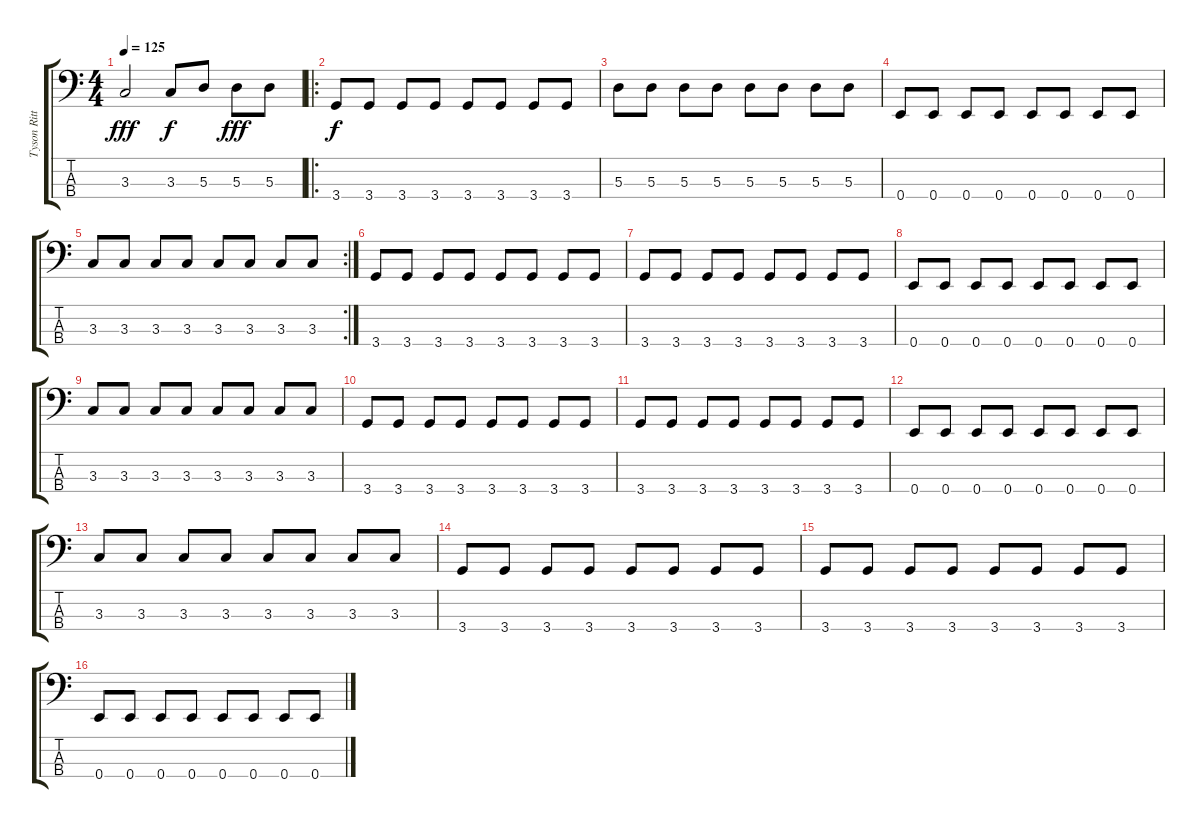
\track ("Tyson Ritter" "Tyson Ritt") {instrument electricbasspick}
\staff {score tabs}
\tuning (G2 D2 A1 E1) {hide}
\ts (4 4)
\tempo 125
\clef f4
\ks c
3.3.2{dy fff} 3.3.8{dy f} 5.3.8 5.3.8{dy fff} 5.3.8 |
\ro
3.4.8{dy f} 3.4.8 3.4.8 3.4.8 3.4.8 3.4.8 3.4.8 3.4.8 |
5.3.8 5.3.8 5.3.8 5.3.8 5.3.8 5.3.8 5.3.8 5.3.8 |
0.4.8 0.4.8 0.4.8 0.4.8 0.4.8 0.4.8 0.4.8 0.4.8 |
\rc 2
3.3.8 3.3.8 3.3.8 3.3.8 3.3.8 3.3.8 3.3.8 3.3.8 |
3.4.8 3.4.8 3.4.8 3.4.8 3.4.8 3.4.8 3.4.8 3.4.8 |
3.4.8 3.4.8 3.4.8 3.4.8 3.4.8 3.4.8 3.4.8 3.4.8 |
0.4.8 0.4.8 0.4.8 0.4.8 0.4.8 0.4.8 0.4.8 0.4.8 |
3.3.8 3.3.8 3.3.8 3.3.8 3.3.8 3.3.8 3.3.8 3.3.8 |
3.4.8 3.4.8 3.4.8 3.4.8 3.4.8 3.4.8 3.4.8 3.4.8 |
3.4.8 3.4.8 3.4.8 3.4.8 3.4.8 3.4.8 3.4.8 3.4.8 |
0.4.8 0.4.8 0.4.8 0.4.8 0.4.8 0.4.8 0.4.8 0.4.8 |
3.3.8 3.3.8 3.3.8 3.3.8 3.3.8 3.3.8 3.3.8 3.3.8 |
3.4.8 3.4.8 3.4.8 3.4.8 3.4.8 3.4.8 3.4.8 3.4.8 |
3.4.8 3.4.8 3.4.8 3.4.8 3.4.8 3.4.8 3.4.8 3.4.8 |
0.4.8 0.4.8 0.4.8 0.4.8 0.4.8 0.4.8 0.4.8 0.4.8
